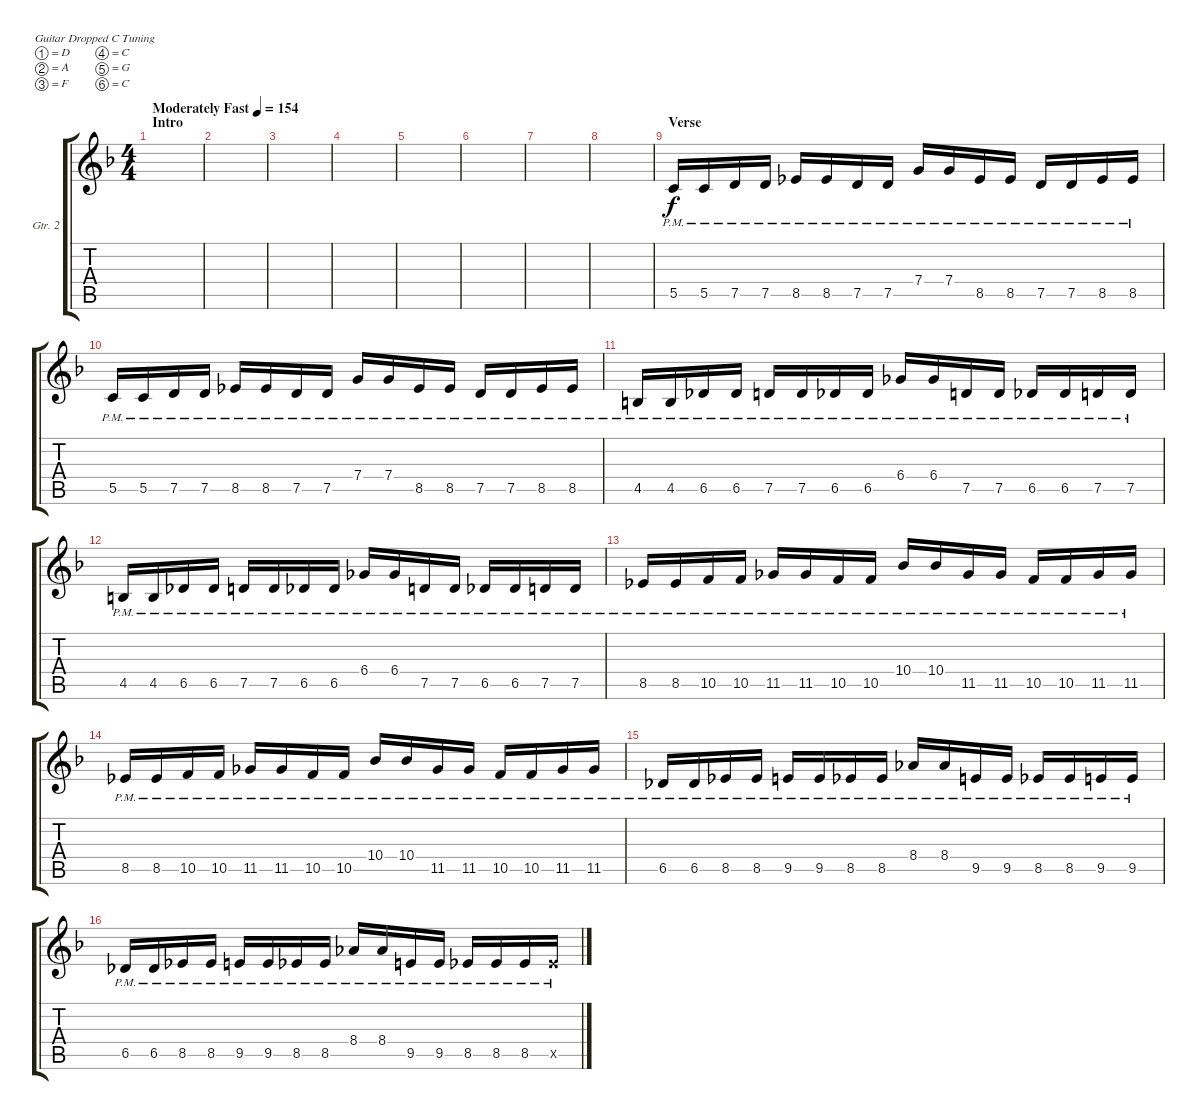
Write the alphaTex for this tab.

\defaultSystemsLayout 4
\bracketExtendMode groupsimilarinstruments
\firstSystemTrackNameOrientation horizontal
\otherSystemsTrackNameOrientation horizontal
\track ("Electric Guitar" "Gtr. 2") {instrument distortionguitar}
\staff {score tabs}
\tuning (D4 A3 F3 C3 G2 C2)
\ts (4 4)
\section ("" "Intro")
\tempo (154 "Moderately Fast")
\clef g2
\scale
0.512
\ks f
|
\scale
0.244 |
\scale
0.244 |
\scale
0.333333 |
\scale
0.333333 |
\scale
0.333333 |
|
|
\section ("" "Verse")
5.5{pm}.16 5.5{pm}.16 7.5{pm}.16 7.5{pm}.16 8.5{pm}.16 8.5{pm}.16 7.5{pm}.16 7.5{pm}.16 7.4{pm}.16 7.4{pm}.16 8.5{pm}.16 8.5{pm}.16 7.5{pm}.16 7.5{pm}.16 8.5{pm}.16 8.5{pm}.16 |
5.5{pm}.16 5.5{pm}.16 7.5{pm}.16 7.5{pm}.16 8.5{pm}.16 8.5{pm}.16 7.5{pm}.16 7.5{pm}.16 7.4{pm}.16 7.4{pm}.16 8.5{pm}.16 8.5{pm}.16 7.5{pm}.16 7.5{pm}.16 8.5{pm}.16 8.5{pm}.16 |
4.5{pm}.16 4.5{pm}.16 6.5{pm}.16 6.5{pm}.16 7.5{pm}.16 7.5{pm}.16 6.5{pm}.16 6.5{pm}.16 6.4{pm}.16 6.4{pm}.16 7.5{pm}.16 7.5{pm}.16 6.5{pm}.16 6.5{pm}.16 7.5{pm}.16 7.5{pm}.16 |
4.5{pm}.16 4.5{pm}.16 6.5{pm}.16 6.5{pm}.16 7.5{pm}.16 7.5{pm}.16 6.5{pm}.16 6.5{pm}.16 6.4{pm}.16 6.4{pm}.16 7.5{pm}.16 7.5{pm}.16 6.5{pm}.16 6.5{pm}.16 7.5{pm}.16 7.5{pm}.16 |
8.5{pm}.16 8.5{pm}.16 10.5{pm}.16 10.5{pm}.16 11.5{pm}.16 11.5{pm}.16 10.5{pm}.16 10.5{pm}.16 10.4{pm}.16 10.4{pm}.16 11.5{pm}.16 11.5{pm}.16 10.5{pm}.16 10.5{pm}.16 11.5{pm}.16 11.5{pm}.16 |
8.5{pm}.16 8.5{pm}.16 10.5{pm}.16 10.5{pm}.16 11.5{pm}.16 11.5{pm}.16 10.5{pm}.16 10.5{pm}.16 10.4{pm}.16 10.4{pm}.16 11.5{pm}.16 11.5{pm}.16 10.5{pm}.16 10.5{pm}.16 11.5{pm}.16 11.5{pm}.16 |
6.5{pm}.16 6.5{pm}.16 8.5{pm}.16 8.5{pm}.16 9.5{pm}.16 9.5{pm}.16 8.5{pm}.16 8.5{pm}.16 8.4{pm}.16 8.4{pm}.16 9.5{pm}.16 9.5{pm}.16 8.5{pm}.16 8.5{pm}.16 9.5{pm}.16 9.5{pm}.16 |
6.5{pm}.16 6.5{pm}.16 8.5{pm}.16 8.5{pm}.16 9.5{pm}.16 9.5{pm}.16 8.5{pm}.16 8.5{pm}.16 8.4{pm}.16 8.4{pm}.16 9.5{pm}.16 9.5{pm}.16 8.5{pm}.16 8.5{pm}.16 8.5{pm}.16 8.5{pm x}.16
